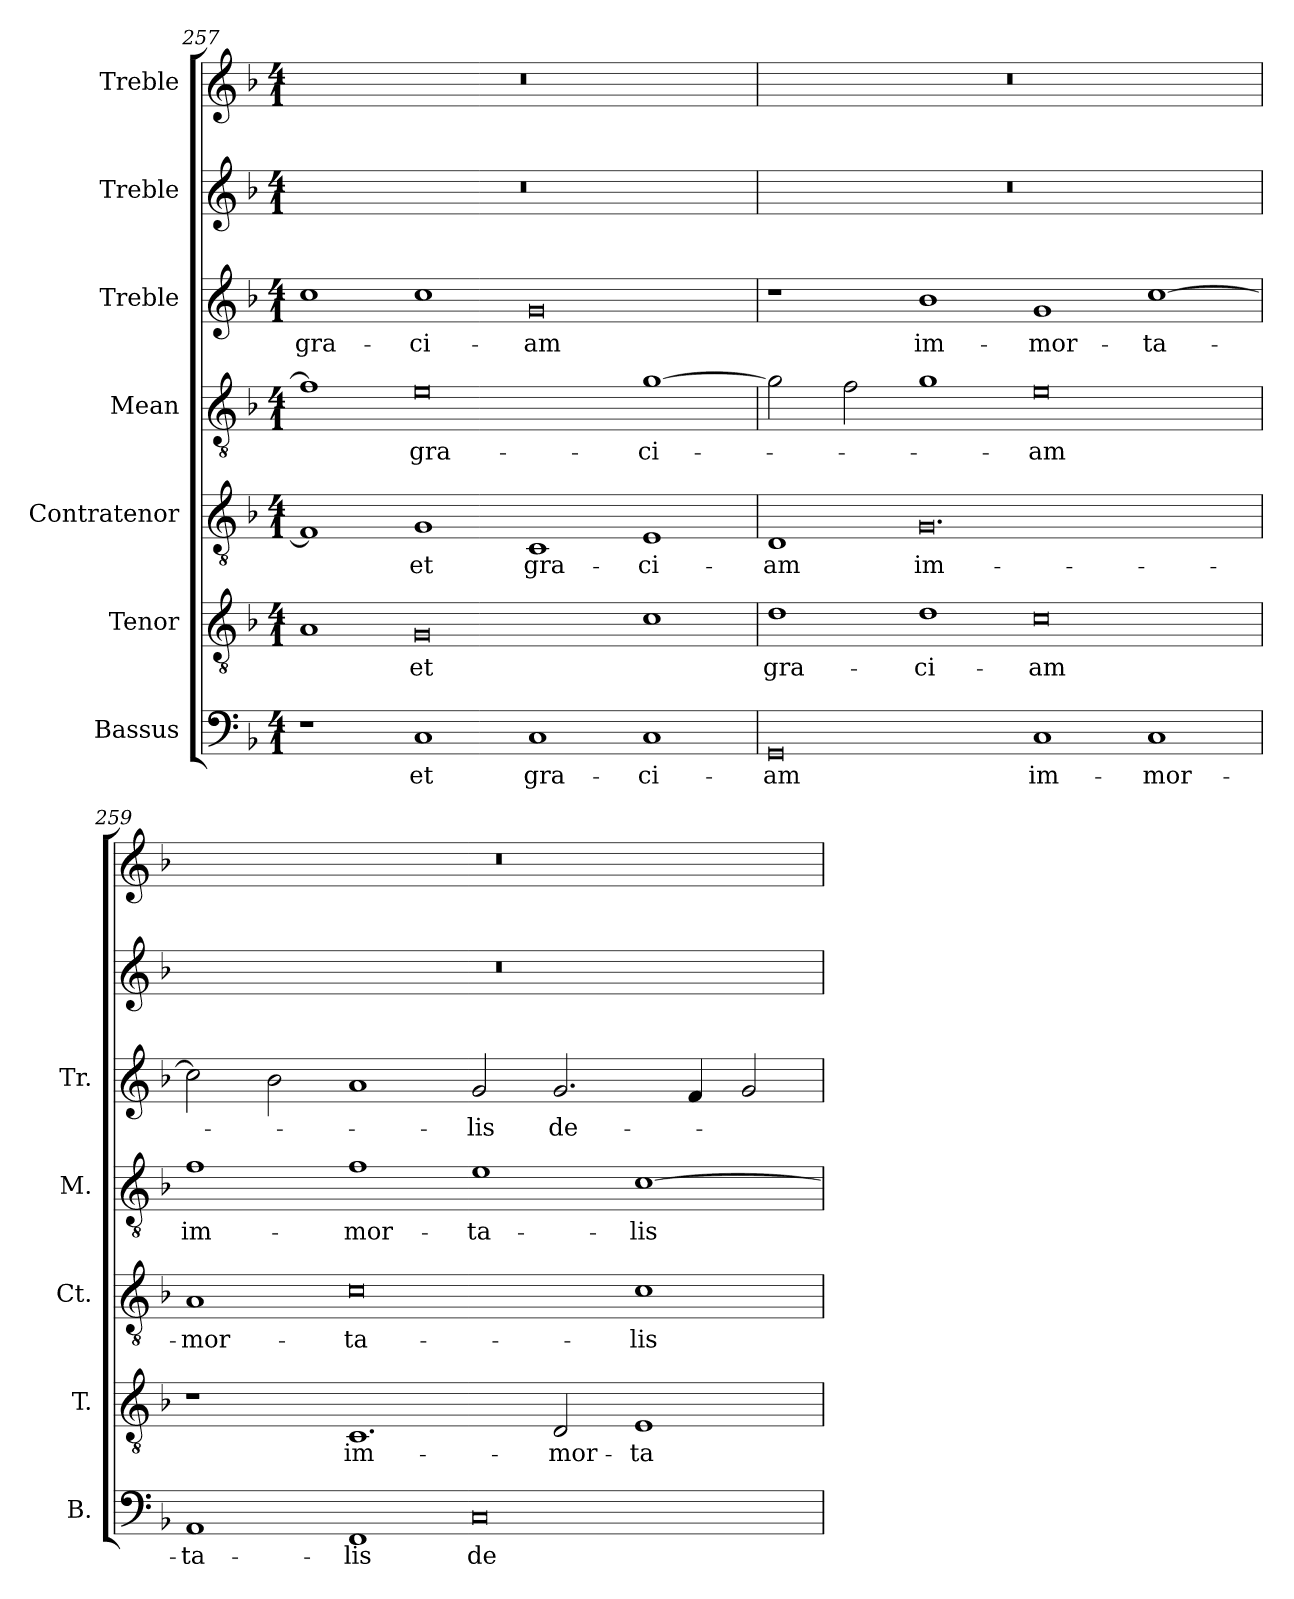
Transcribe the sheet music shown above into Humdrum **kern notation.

**kern	**text	**kern	**text	**kern	**text	**kern	**text	**kern	**text	**kern	**kern
*part7	*part7	*part6	*part6	*part5	*part5	*part4	*part4	*part3	*part3	*part2	*part1
*staff7	*staff7	*staff6	*staff6	*staff5	*staff5	*staff4	*staff4	*staff3	*staff3	*staff2	*staff1
*I"Bassus	*	*I"Tenor	*	*I"Contratenor	*	*I"Mean	*	*I"Treble	*	*I"Treble	*I"Treble
*I'B.	*	*I'T.	*	*I'Ct.	*	*I'M.	*	*I'Tr.	*	*	*
!!LO:LB:g=z
*clefF4	*	*clefGv2	*	*clefGv2	*	*clefGv2	*	*clefG2	*	*clefG2	*clefG2
*	*	*ITrd7c12	*	*ITrd7c12	*	*ITrd7c12	*	*	*	*	*
*k[b-]	*	*k[b-]	*	*k[b-]	*	*k[b-]	*	*k[b-]	*	*k[b-]	*k[b-]
*F:	*	*F:	*	*F:	*	*F:	*	*F:	*	*F:	*F:
*M4/1	*	*M4/1	*	*M4/1	*	*M4/1	*	*M4/1	*	*M4/1	*M4/1
=257	=257	=257	=257	=257	=257	=257	=257	=257	=257	=257	=257
!	!	!	!	!	!	!	!	!	!LO:LY:b:color=#000000	!LO:N:vis=1	!LO:N:vis=1
1r	.	1AAi	.	1FFi]	.	1Fi]	.	1cci	gra-	00r	00r
!	!LO:LY:b:color=#000000	!	!	!	!	!	!	!	!	!	!
!	!	!	!LO:LY:b:color=#000000	!	!	!	!	!	!	!	!
!	!	!	!	!	!LO:LY:b:color=#000000	!	!	!	!	!	!
!	!	!	!	!	!	!	!LO:LY:b:color=#000000	!	!	!	!
!	!	!	!	!	!	!	!	!	!LO:LY:b:color=#000000	!	!
1Ci	et	0GGi	et	1GGi	et	0Ei	gra-	1cci	-ci-	.	.
!	!LO:LY:b:color=#000000	!	!	!	!	!	!	!	!	!	!
!	!	!	!	!	!LO:LY:b:color=#000000	!	!	!	!	!	!
!	!	!	!	!	!	!	!	!	!LO:LY:b:color=#000000	!	!
1Ci	gra-	.	.	1CCi	gra-	.	.	0gi	-am	.	.
!	!LO:LY:b:color=#000000	!	!	!	!	!	!	!	!	!	!
!	!	!	!	!	!LO:LY:b:color=#000000	!	!	!	!	!	!
!	!	!	!	!	!	!	!LO:LY:b:color=#000000	!	!	!	!
1Ci	-ci-	1Ci	.	1EEi	-ci-	[>1Gi	-ci-	.	.	.	.
=258`	=258`	=258`	=258`	=258`	=258`	=258`	=258`	=258`	=258`	=258`	=258`
!	!LO:LY:b:color=#000000	!	!	!	!	!	!	!	!	!	!
!	!	!	!LO:LY:b:color=#000000	!	!	!	!	!	!	!	!
!	!	!	!	!	!LO:LY:b:color=#000000	!	!	!	!	!LO:N:vis=1	!LO:N:vis=1
0GGi	-am	1Di	gra-	1DDi	-am	2Gi\]	.	1r	.	00r	00r
.	.	.	.	.	.	2Fi\	.	.	.	.	.
!	!	!	!LO:LY:b:color=#000000	!	!	!	!	!	!	!	!
!	!	!	!	!	!LO:LY:b:color=#000000	!	!	!	!	!	!
!	!	!	!	!	!	!	!	!	!LO:LY:b:color=#000000	!	!
.	.	1Di	-ci-	0.GGi	im-	1Gi	.	1b-i	im-	.	.
!	!LO:LY:b:color=#000000	!	!	!	!	!	!	!	!	!	!
!	!	!	!LO:LY:b:color=#000000	!	!	!	!	!	!	!	!
!	!	!	!	!	!	!	!LO:LY:b:color=#000000	!	!	!	!
!	!	!	!	!	!	!	!	!	!LO:LY:b:color=#000000	!	!
1Ci	im-	0Ci	-am	.	.	0Ei	-am	1gi	-mor-	.	.
!	!LO:LY:b:color=#000000	!	!	!	!	!	!	!	!	!	!
!	!	!	!	!	!	!	!	!	!LO:LY:b:color=#000000	!	!
1Ci	-mor-	.	.	.	.	.	.	[>1cci	-ta-	.	.
=259`	=259`	=259`	=259`	=259`	=259`	=259`	=259`	=259`	=259`	=259`	=259`
!	!LO:LY:b:color=#000000	!	!	!	!	!	!	!	!	!	!
!	!	!	!	!	!LO:LY:b:color=#000000	!	!	!	!	!	!
!	!	!	!	!	!	!	!LO:LY:b:color=#000000	!	!	!LO:N:vis=1	!LO:N:vis=1
1AAi	-ta-	1r	.	1AAi	-mor-	1Fi	im-	2cci\]	.	00r	00r
.	.	.	.	.	.	.	.	2b-i\	.	.	.
!	!LO:LY:b:color=#000000	!	!	!	!	!	!	!	!	!	!
!	!	!	!LO:LY:b:color=#000000	!	!	!	!	!	!	!	!
!	!	!	!	!	!LO:LY:b:color=#000000	!	!	!	!	!	!
!	!	!	!	!	!	!	!LO:LY:b:color=#000000	!	!	!	!
1FFi	-lis	1.CCi	im-	0Ci	-ta-	1Fi	-mor-	1ai	.	.	.
!	!LO:LY:b:color=#000000	!	!	!	!	!	!	!	!	!	!
!	!	!	!	!	!	!	!LO:LY:b:color=#000000	!	!	!	!
!	!	!	!	!	!	!	!	!	!LO:LY:b:color=#000000	!	!
0Ci	de-	.	.	.	.	1Ei	-ta-	2gi/	-lis	.	.
!	!	!	!LO:LY:b:color=#000000	!	!	!	!	!	!	!	!
!	!	!	!	!	!	!	!	!	!LO:LY:b:color=#000000	!	!
.	.	2DDi/	-mor-	.	.	.	.	2.gi/	de-	.	.
!	!	!	!LO:LY:b:color=#000000	!	!	!	!	!	!	!	!
!	!	!	!	!	!LO:LY:b:color=#000000	!	!	!	!	!	!
!	!	!	!	!	!	!	!LO:LY:b:color=#000000	!	!	!	!
.	.	1EEi	-ta-	1Ci	-lis	[>1Ci	-lis	.	.	.	.
.	.	.	.	.	.	.	.	4fi/	.	.	.
.	.	.	.	.	.	.	.	2gi/	.	.	.
=`	=`	=`	=`	=`	=`	=`	=`	=`	=`	=`	=`
*-	*-	*-	*-	*-	*-	*-	*-	*-	*-	*-	*-
